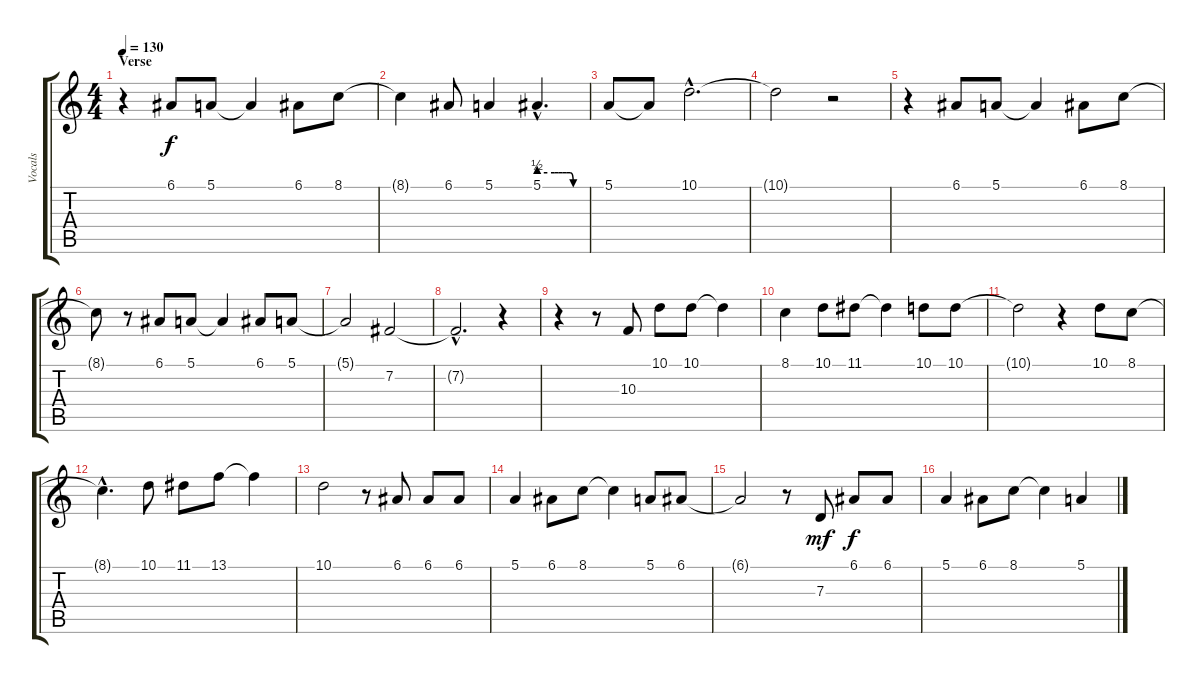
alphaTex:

\track ("Vocals" "Vocals") {instrument flute}
\staff {score tabs}
\tuning (E4 B3 G3 D3 A2 E2) {hide}
\ts (4 4)
\section ("" "Verse")
\tempo 130
\clef g2
\ks c
r.4{dy f} 6.1.8 5.1.8 5.1{t}.4 6.1.8 8.1.8 |
8.1{t}.4 6.1.8 5.1.4 5.1{be (custom 0 2 20 2 25 2 30 2 35 2 40 2 44 0 60 0) hac}.4{d} |
5.1.8 5.1{t}.8 10.1{hac}.2{d} |
10.1{t}.2 r.2 |
r.4 6.1.8 5.1.8 5.1{t}.4 6.1.8 8.1.8 |
8.1{t}.8 r.8 6.1.8 5.1.8 5.1{t}.4 6.1.8 5.1.8 |
5.1{t}.2 7.2.2 |
7.2{hac t}.2{d} r.4 |
\section ("" "")
r.4 r.8 10.3.8 10.1.8 10.1.8 10.1{t}.4 |
8.1.4 10.1.8 11.1.8 11.1{t}.4 10.1.8 10.1.8 |
10.1{t}.2 r.4 10.1.8 8.1.8 |
8.1{hac t}.4{d} 10.1.8 11.1.8 13.1.8 13.1{t}.4 |
10.1.2 r.8 6.1.8 6.1.8 6.1.8 |
5.1.4 6.1.8 8.1.8 8.1{t}.4 5.1.8 6.1.8 |
6.1{t}.2 r.8 7.3.8{dy mf} 6.1.8{dy f} 6.1.8 |
5.1.4 6.1.8 8.1.8 8.1{t}.4 5.1.4
